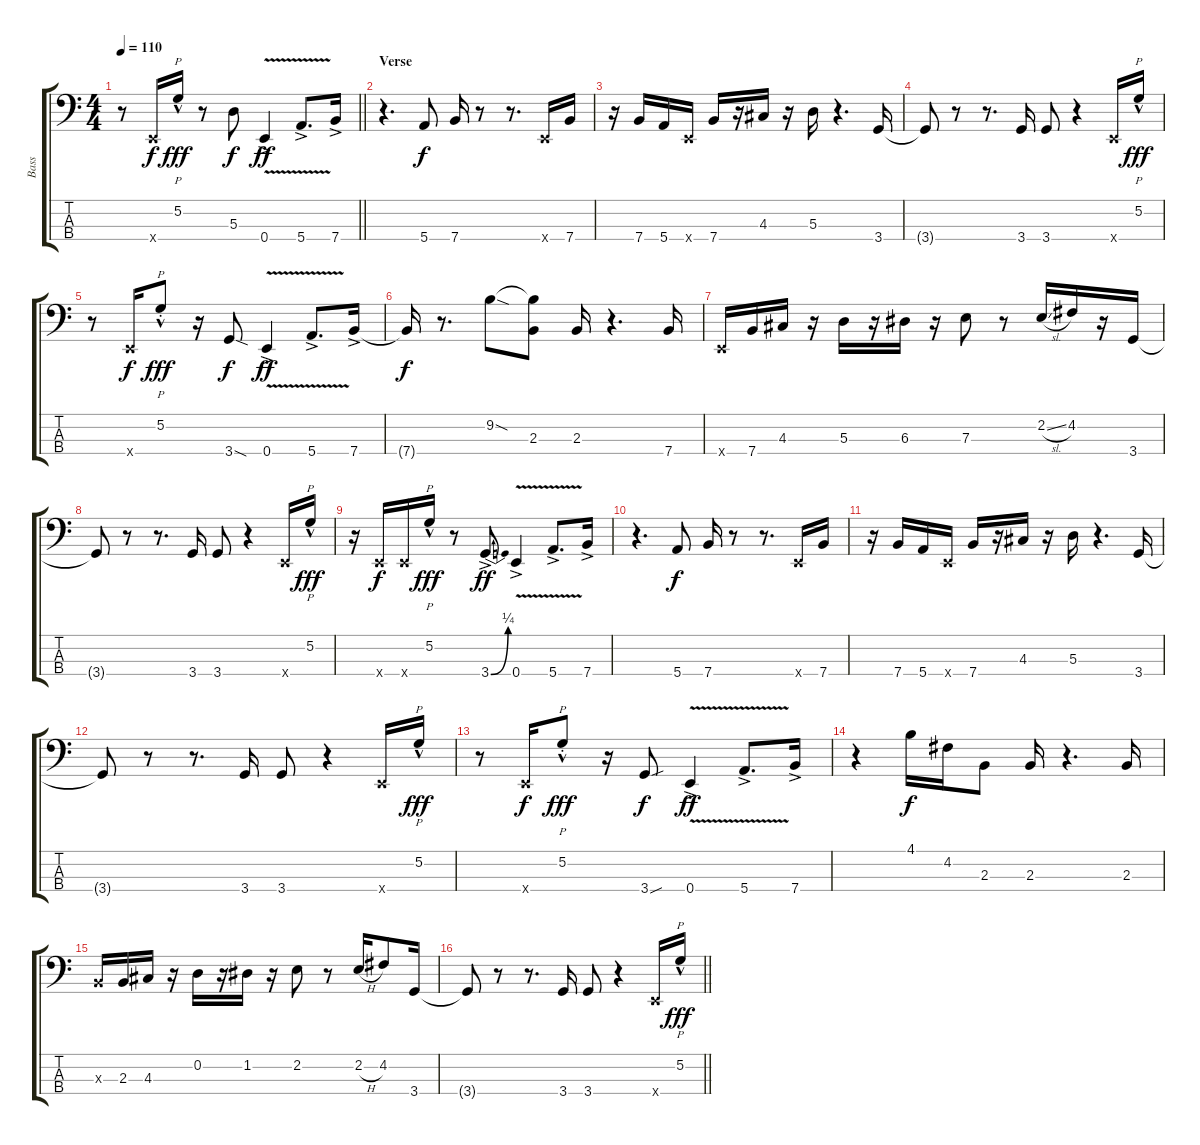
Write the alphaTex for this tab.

\track ("Bass" "Bass") {instrument slapbass1}
\staff {score tabs}
\tuning (G2 D2 A1 E1) {hide}
\ts (4 4)
\tempo 110
\clef f4
\barLineRight lightlight
\ks c
r.8{dy fff} 0.4{x}.16{dy f} 5.2{hac}.16{p dy fff} r.8 5.3.8{dy f} 0.4{v ac}.4{dy ff} 5.4{v ac}.8{d} 7.4{ac}.16 |
\section ("" "Verse")
r.4{d} 5.4.8{dy f} 7.4.16 r.8 r.8{d} 0.4{x}.16 7.4.16 |
r.16 7.4.16 5.4.16 0.4{x}.16 7.4.16 r.16 4.3.16 r.16 5.3.16 r.4{d} 3.4.16 |
3.4{t}.8 r.8 r.8{d} 3.4.16 3.4.8 r.4 0.4{x}.16 5.2{hac}.16{p dy fff} |
r.8 0.4{x}.16{dy f} 5.2{hac st}.8{p dy fff} r.16 3.4{sod}.8{dy f} 0.4{v ac}.4{dy ff} 5.4{v ac}.8{d} 7.4{ac}.16 |
7.4{t}.16{dy f} r.8{d} 9.2{sod}.8 (9.2{t} 2.3).8 2.3.16 r.4{d} 7.4.16 |
0.4{x}.16 7.4.16 4.3.16 r.16 5.3.16 r.16 6.3.16 r.16 7.3.8 r.8 2.2{sl}.16 4.2.16 r.16 3.4.16 |
3.4{t}.8 r.8 r.8{d} 3.4.16 3.4.8 r.4 0.4{x}.16 5.2{hac}.16{p dy fff} |
r.16 0.4{x}.16{dy f} 0.4{x}.16 5.2{hac}.16{p dy fff} r.8 3.4{be (bend 0 0 60 1) ac}.8{dy ff} 0.4{v ac}.4 5.4{v ac}.8{d} 7.4{ac}.16 |
r.4{d} 5.4.8{dy f} 7.4.16 r.8 r.8{d} 0.4{x}.16 7.4.16 |
r.16 7.4.16 5.4.16 0.4{x}.16 7.4.16 r.16 4.3.16 r.16 5.3.16 r.4{d} 3.4.16 |
3.4{t}.8 r.8 r.8{d} 3.4.16 3.4.8 r.4 0.4{x}.16 5.2{hac}.16{p dy fff} |
r.8 0.4{x}.16{dy f} 5.2{hac st}.8{p dy fff} r.16 3.4{sou}.8{dy f} 0.4{v ac}.4{dy ff} 5.4{v ac}.8{d} 7.4{ac}.16 |
r.4 4.1.16{dy f} 4.2.16 2.3.8 2.3.16 r.4{d} 2.3.16 |
2.3{x}.16 2.3.16 4.3.16 r.16 0.2.16 r.16 1.2.16 r.16 2.2.8 r.8 2.2{h}.16 4.2.8 3.4.16 |
\barLineRight lightlight
3.4{t}.8 r.8 r.8{d} 3.4.16 3.4.8 r.4 0.4{x}.16 5.2{hac}.16{p dy fff}
